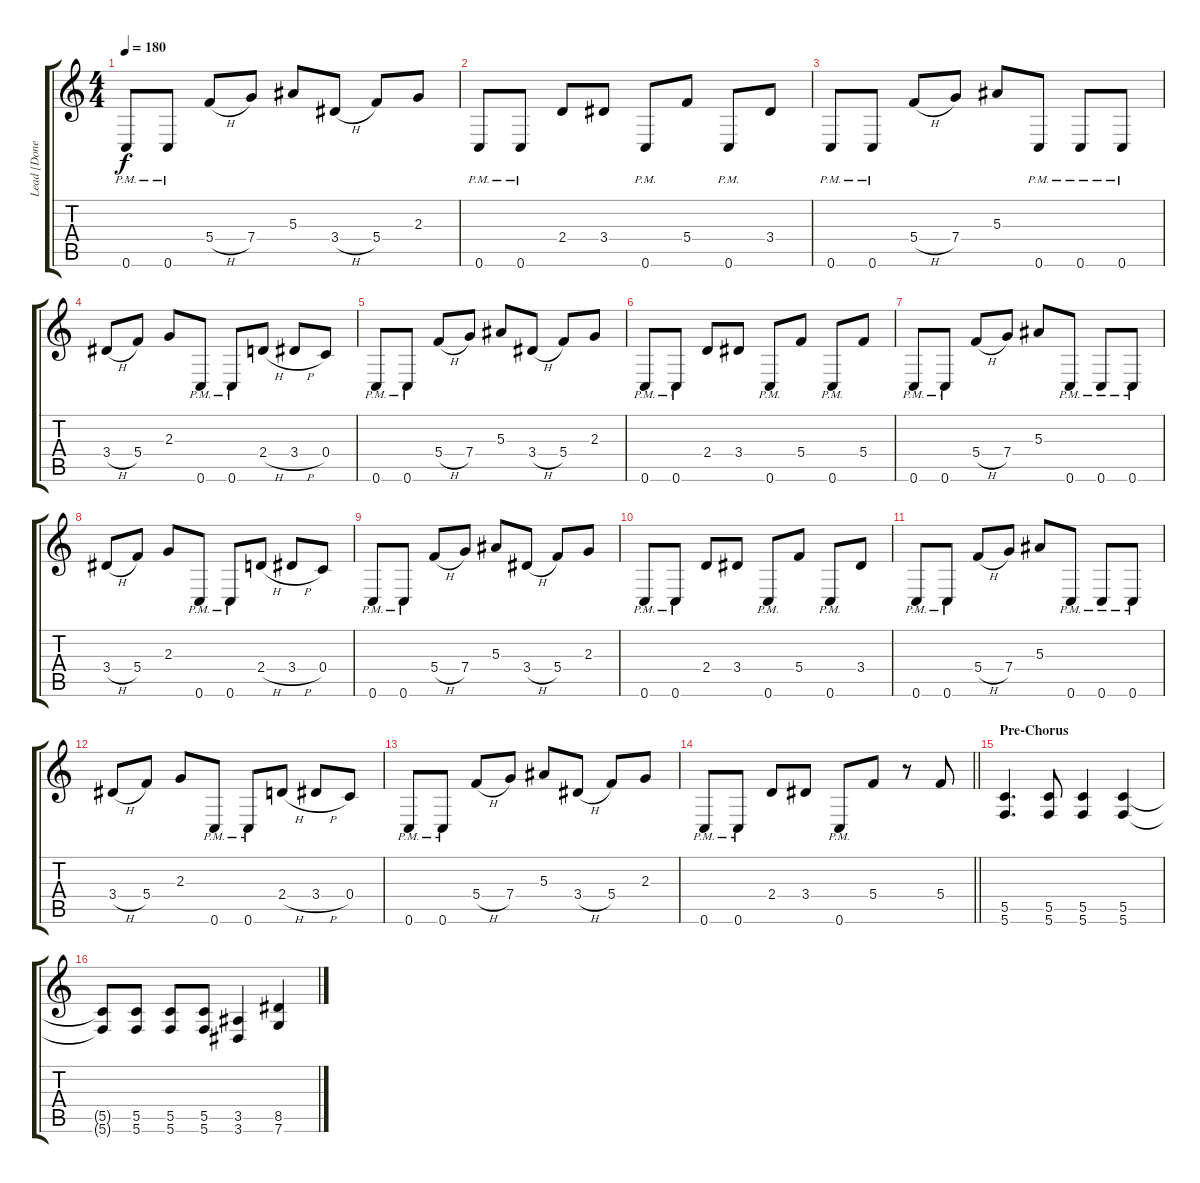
\track ("Lead [Donegan]" "Lead [Done") {instrument distortionguitar}
\staff {score tabs}
\tuning (D4 A3 F3 C3 G2 C2) {hide}
\ts (4 4)
\tempo 180
\clef g2
\ks c
0.6{pm}.8{dy f} 0.6{pm}.8 5.4{h}.8 7.4.8 5.3.8 3.4{h}.8 5.4.8 2.3.8 |
0.6{pm}.8 0.6{pm}.8 2.4.8 3.4.8 0.6{pm}.8 5.4.8 0.6{pm}.8 3.4.8 |
0.6{pm}.8 0.6{pm}.8 5.4{h}.8 7.4.8 5.3.8 0.6{pm}.8 0.6{pm}.8 0.6{pm}.8 |
3.4{h}.8 5.4.8 2.3.8 0.6{pm}.8 0.6{pm}.8 2.4{h}.8 3.4{h}.8 0.4.8 |
0.6{pm}.8 0.6{pm}.8 5.4{h}.8 7.4.8 5.3.8 3.4{h}.8 5.4.8 2.3.8 |
0.6{pm}.8 0.6{pm}.8 2.4.8 3.4.8 0.6{pm}.8 5.4.8 0.6{pm}.8 5.4.8 |
0.6{pm}.8 0.6{pm}.8 5.4{h}.8 7.4.8 5.3.8 0.6{pm}.8 0.6{pm}.8 0.6{pm}.8 |
3.4{h}.8 5.4.8 2.3.8 0.6{pm}.8 0.6{pm}.8 2.4{h}.8 3.4{h}.8 0.4.8 |
0.6{pm}.8 0.6{pm}.8 5.4{h}.8 7.4.8 5.3.8 3.4{h}.8 5.4.8 2.3.8 |
0.6{pm}.8 0.6{pm}.8 2.4.8 3.4.8 0.6{pm}.8 5.4.8 0.6{pm}.8 3.4.8 |
0.6{pm}.8 0.6{pm}.8 5.4{h}.8 7.4.8 5.3.8 0.6{pm}.8 0.6{pm}.8 0.6{pm}.8 |
3.4{h}.8 5.4.8 2.3.8 0.6{pm}.8 0.6{pm}.8 2.4{h}.8 3.4{h}.8 0.4.8 |
0.6{pm}.8 0.6{pm}.8 5.4{h}.8 7.4.8 5.3.8 3.4{h}.8 5.4.8 2.3.8 |
\barLineRight lightlight
0.6{pm}.8 0.6{pm}.8 2.4.8 3.4.8 0.6{pm}.8 5.4.8 r.8 5.4.8 |
\section ("" "Pre-Chorus")
(5.5 5.6).4{d} (5.5 5.6).8 (5.5 5.6).4 (5.5 5.6).4 |
(5.5{t} 5.6{t}).8 (5.5 5.6).8 (5.5 5.6).8 (5.5 5.6).8 (3.5 3.6).4 (8.5 7.6).4
